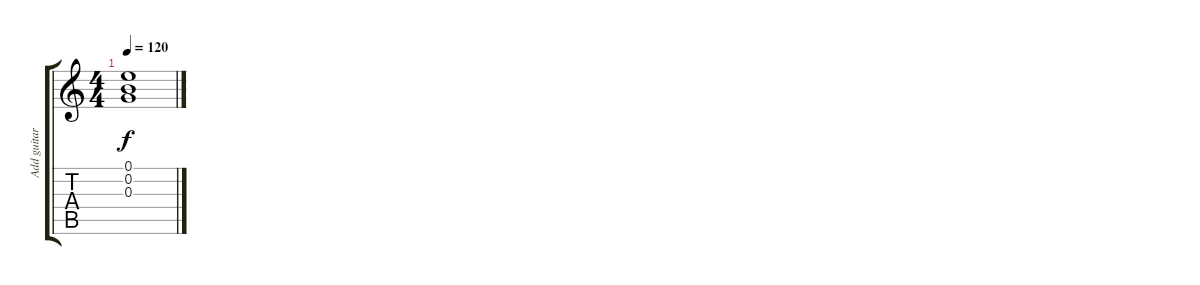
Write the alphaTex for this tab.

\track ("Add guitar" "Add guitar") {instrument overdrivenguitar}
\staff {score tabs}
\tuning (E4 B3 G3 D3 A2 E2) {hide}
\ts (4 4)
\tempo 120
\clef g2
\ks c
(0.1 0.2 0.3).1{dy f}
